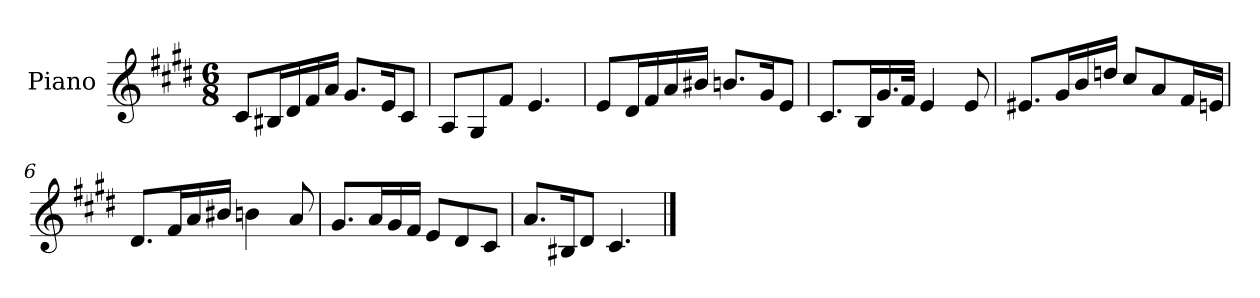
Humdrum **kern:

**kern
*part1
*staff1
*I"Piano
*I'Pno.
*clefG2
*k[f#c#g#d#]
*M6/8
*MM120
=1
8c#/L
16B#X/L
16d#/
16f#/
16a/JJ
8.g#/L
16e/K
8c#/J
=2
8A/L
8G#/
8f#/J
4.e/
=3
8e/L
16d#/L
16f#/
16a/
16b#X/JJ
8.bn/L
16g#/K
8e/J
=4
8.c#/L
16B/L
16.g#/
32f#/JJk
4e/
8e/
=5
8.e#X/L
16g#/L
16b/
16ddn/JJ
8cc#/L
8a/
16f#/L
16en/JJ
!!LO:LB:g=z
=6
8.d#/L
16f#/L
16a/
16b#X/JJ
4bn\
8a/
=7
8.g#/L
16a/L
16g#/
16f#/JJ
8e/L
8d#/
8c#/J
=8
8.a/L
16B#X/K
8d#/J
4.c#/
==
*-
